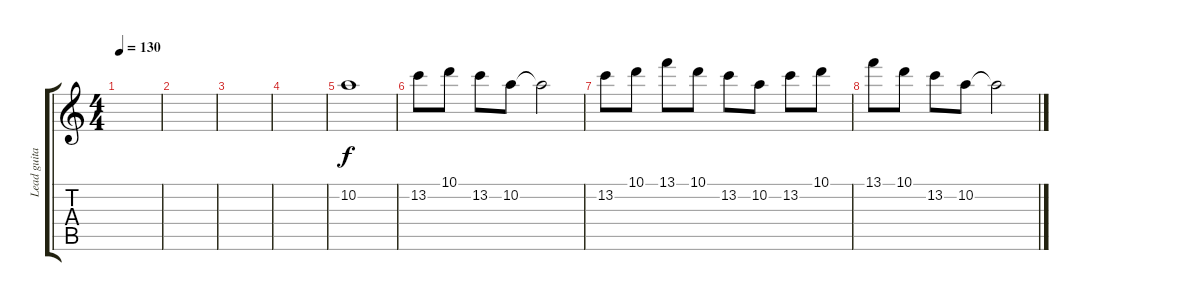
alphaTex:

\track ("Lead guitar" "Lead guita") {instrument distortionguitar}
\staff {score tabs}
\tuning (E4 B3 G3 D3 A2 E2) {hide}
\ts (4 4)
\tempo 130
\clef g2
\ks c
|
|
|
|
10.2.1 |
13.2.8 10.1.8 13.2.8 10.2.8 10.2{t}.2 |
13.2.8 10.1.8 13.1.8 10.1.8 13.2.8 10.2.8 13.2.8 10.1.8 |
13.1.8 10.1.8 13.2.8 10.2.8 10.2{t}.2
